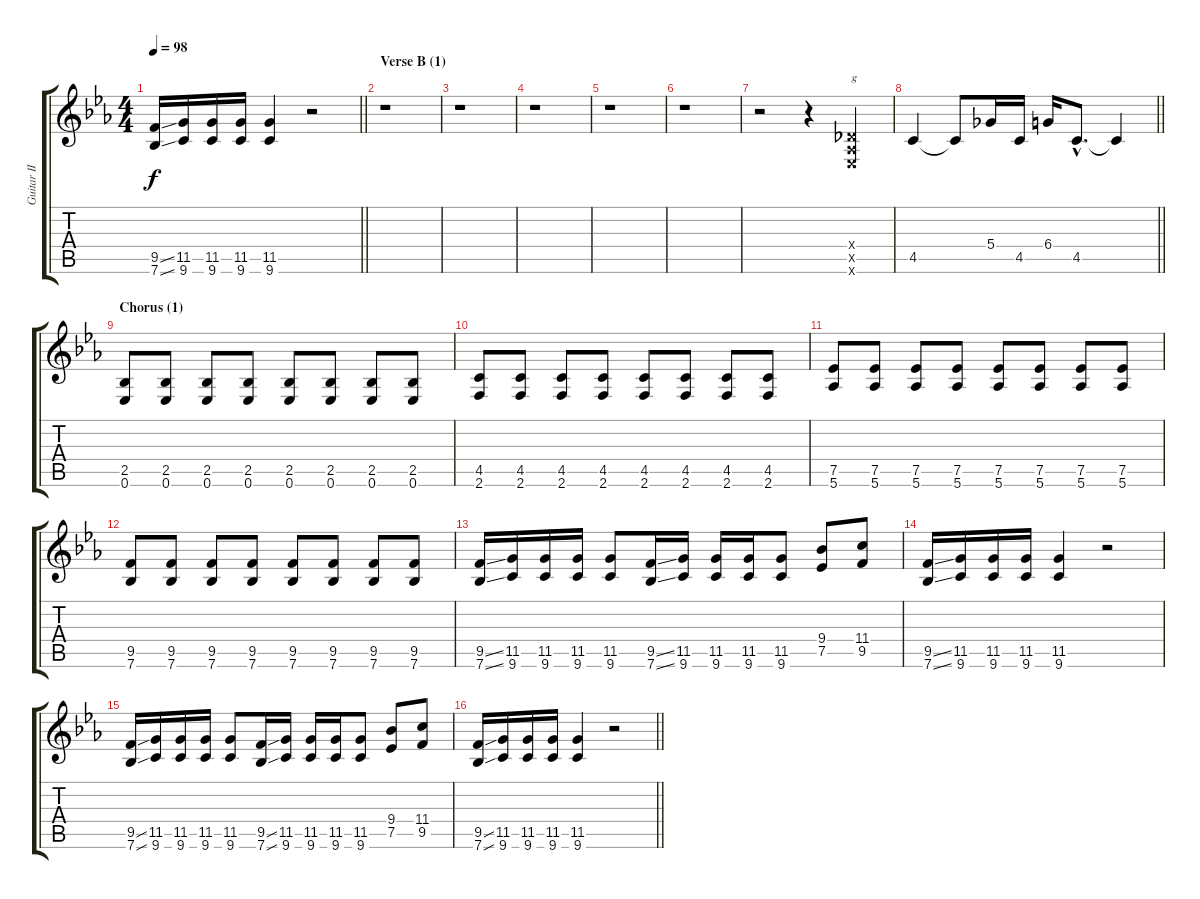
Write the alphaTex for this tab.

\track ("Guitar II" "Guitar II") {instrument distortionguitar}
\staff {score tabs}
\tuning (Eb4 Bb3 Gb3 Db3 Ab2 Eb2) {hide}
\ts (4 4)
\tempo 98
\clef g2
\barLineRight lightlight
\ks cminor
(9.5{ss} 7.6{ss}).16{dy f} (11.5 9.6).16 (11.5 9.6).16 (11.5 9.6).16 (11.5 9.6).4 r.2 |
\section ("" "Verse B (1)")
r.1 |
r.1 |
r.1 |
r.1 |
r.1 |
r.2 r.4 (0.4{x} 0.5{x} 0.6{x}).4{txt "g"} |
\barLineRight lightlight
4.5.4 4.5{t}.8 5.4.16 4.5.16 6.4.16 4.5{hac}.8{d} 4.5{t}.4 |
\section ("" "Chorus (1)")
(2.5 0.6).8 (2.5 0.6).8 (2.5 0.6).8 (2.5 0.6).8 (2.5 0.6).8 (2.5 0.6).8 (2.5 0.6).8 (2.5 0.6).8 |
(4.5 2.6).8 (4.5 2.6).8 (4.5 2.6).8 (4.5 2.6).8 (4.5 2.6).8 (4.5 2.6).8 (4.5 2.6).8 (4.5 2.6).8 |
(7.5 5.6).8 (7.5 5.6).8 (7.5 5.6).8 (7.5 5.6).8 (7.5 5.6).8 (7.5 5.6).8 (7.5 5.6).8 (7.5 5.6).8 |
(9.5 7.6).8 (9.5 7.6).8 (9.5 7.6).8 (9.5 7.6).8 (9.5 7.6).8 (9.5 7.6).8 (9.5 7.6).8 (9.5 7.6).8 |
(9.5{ss} 7.6{ss}).16 (11.5 9.6).16 (11.5 9.6).16 (11.5 9.6).16 (11.5 9.6).8 (9.5{ss} 7.6{ss}).16 (11.5 9.6).16 (11.5 9.6).16 (11.5 9.6).16 (11.5 9.6).8 (9.4 7.5).8 (11.4 9.5).8 |
(9.5{ss} 7.6{ss}).16 (11.5 9.6).16 (11.5 9.6).16 (11.5 9.6).16 (11.5 9.6).4 r.2 |
(9.5{ss} 7.6{ss}).16 (11.5 9.6).16 (11.5 9.6).16 (11.5 9.6).16 (11.5 9.6).8 (9.5{ss} 7.6{ss}).16 (11.5 9.6).16 (11.5 9.6).16 (11.5 9.6).16 (11.5 9.6).8 (9.4 7.5).8 (11.4 9.5).8 |
\barLineRight lightlight
(9.5{ss} 7.6{ss}).16 (11.5 9.6).16 (11.5 9.6).16 (11.5 9.6).16 (11.5 9.6).4 r.2
